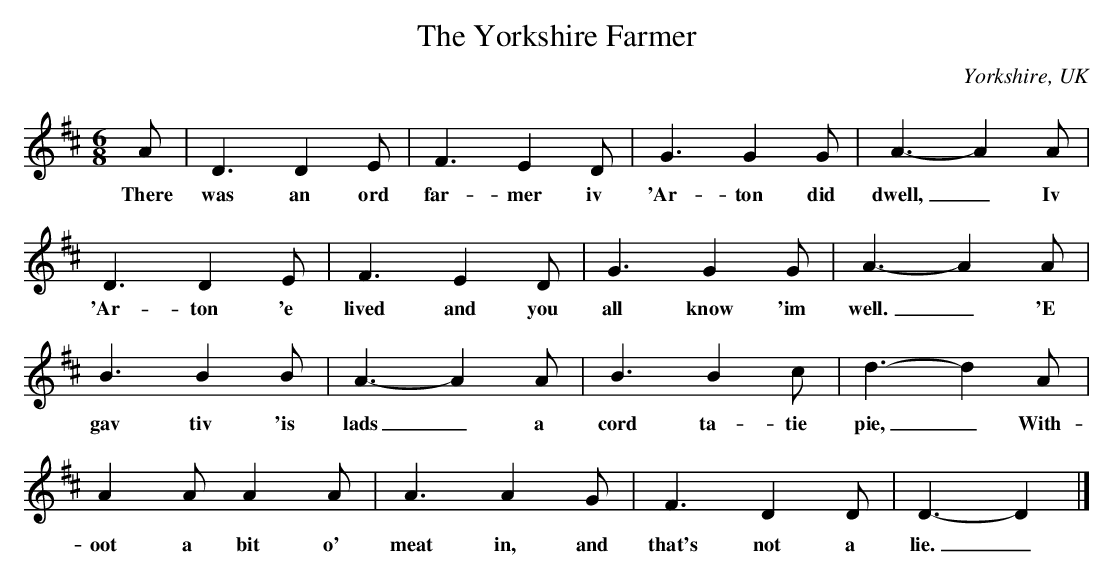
X:1
T:The Yorkshire Farmer
O:Yorkshire, UK
M:6/8
L:1/4
K:D
A/|D3/2 D E/|F3/2 E D/|G3/2 G G/|A3/2- A A/|
w: There was an ord far- mer iv 'Ar- ton did dwell,_ Iv
D3/2 D E/|F3/2 E D/|G3/2 G G/|A3/2- A A/|
w: 'Ar- ton 'e lived and you all know 'im well._ 'E
B3/2 B B/|A3/2- A A/|B3/2 B c/|d3/2- d A/|
w: gav tiv 'is lads_ a cord ta- tie pie,_ With-
A A/ A A/|A3/2 A G/|F3/2 D D/|D3/2- D|]
w: oot a bit o' meat in, and that's not a lie._
